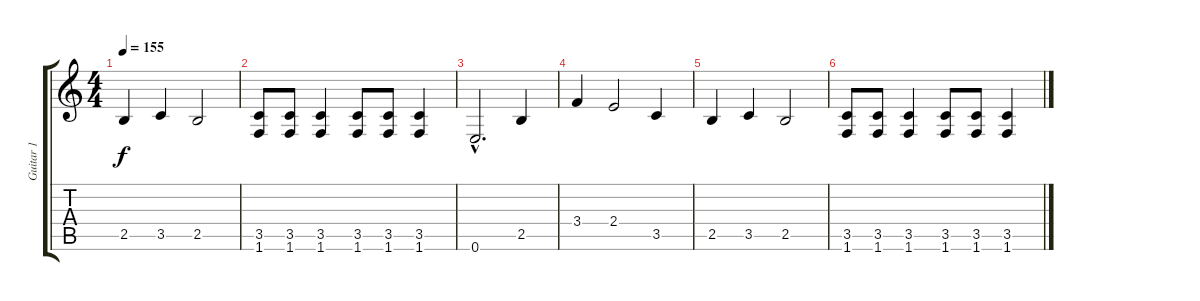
\track ("Guitar 1" "Guitar 1") {instrument electricguitarclean}
\staff {score tabs}
\tuning (E4 B3 G3 D3 A2 E2) {hide}
\ts (4 4)
\tempo 155
\clef g2
\ks c
2.5.4{dy f} 3.5.4 2.5.2 |
(3.5 1.6).8 (3.5 1.6).8 (3.5 1.6).4 (3.5 1.6).8 (3.5 1.6).8 (3.5 1.6).4 |
0.6{hac}.2{d} 2.5.4 |
3.4.4 2.4.2 3.5.4 |
2.5.4 3.5.4 2.5.2 |
(3.5 1.6).8 (3.5 1.6).8 (3.5 1.6).4 (3.5 1.6).8 (3.5 1.6).8 (3.5 1.6).4
